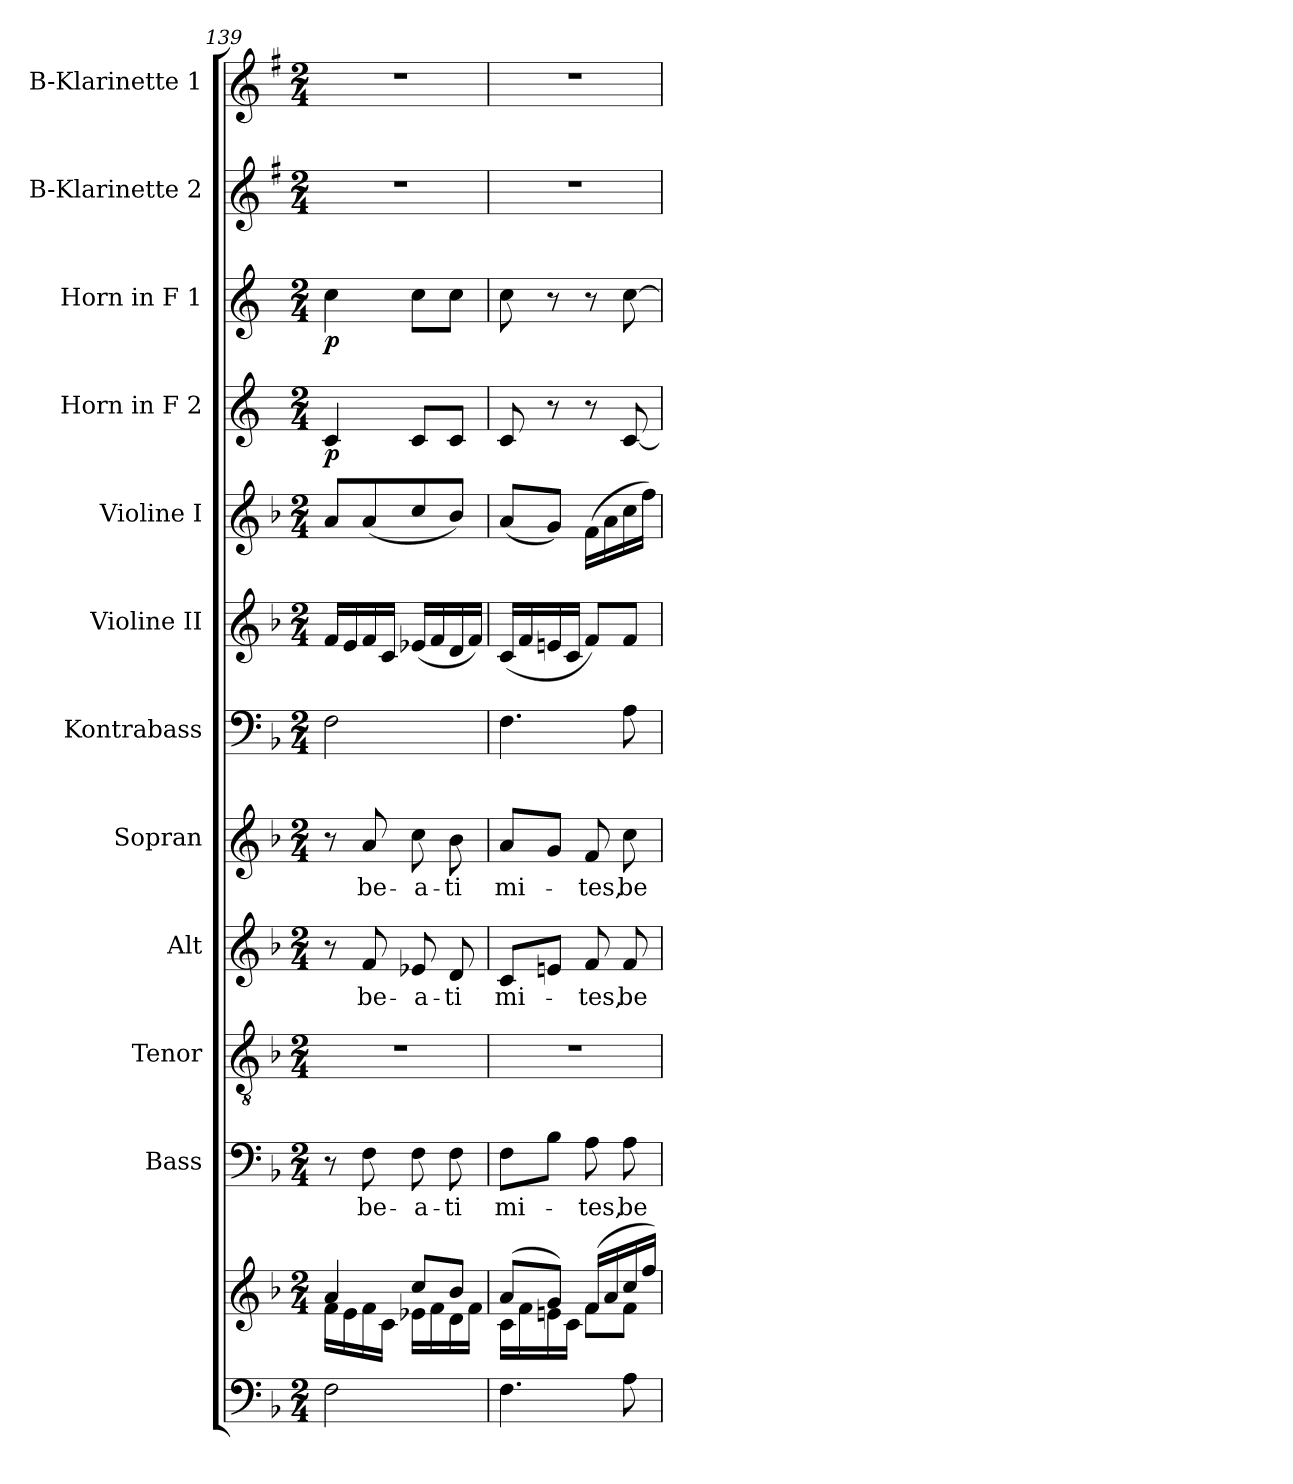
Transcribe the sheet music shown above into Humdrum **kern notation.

**kern	**kern	**kern	**text	**kern	**kern	**text	**kern	**text	**kern	**kern	**kern	**kern	**dynam	**kern	**dynam	**kern	**kern
*part12	*part12	*part11	*part11	*part10	*part9	*part9	*part8	*part8	*part7	*part6	*part5	*part4	*part4	*part3	*part3	*part2	*part1
*staff13	*staff12	*staff11	*staff11	*staff10	*staff9	*staff9	*staff8	*staff8	*staff7	*staff6	*staff5	*staff4	*staff4	*staff3	*staff3	*staff2	*staff1
*	*	*I"Bass	*	*I"Tenor	*I"Alt	*	*I"Sopran	*	*I"Kontrabass	*I"Violine II	*I"Violine I	*I"Horn in F 2	*	*I"Horn in F 1	*	*I"B-Klarinette 2	*I"B-Klarinette 1
*	*	*I'B.	*	*I'T.	*I'A.	*	*I'S.	*	*I'Kb.	*I'Vl. II	*I'Vl. I	*	*	*	*	*I'B Kl. 2	*I'B Kl. 1
*clefF4	*clefG2	*clefF4	*	*clefGv2	*clefG2	*	*clefG2	*	*clefF4	*clefG2	*clefG2	*clefG2	*	*clefG2	*	*clefG2	*clefG2
*	*	*	*	*	*	*	*	*	*ITrd7c12	*	*	*ITrd4c7	*	*ITrd4c7	*	*ITrd1c2	*ITrd1c2
*k[b-]	*k[b-]	*k[b-]	*	*k[b-]	*k[b-]	*	*k[b-]	*	*k[b-]	*k[b-]	*k[b-]	*k[b-]	*	*k[b-]	*	*k[b-]	*k[b-]
*F:	*F:	*F:	*	*F:	*F:	*	*F:	*	*F:	*F:	*F:	*F:	*	*F:	*	*F:	*F:
*M2/4	*M2/4	*M2/4	*	*M2/4	*M2/4	*	*M2/4	*	*M2/4	*M2/4	*M2/4	*M2/4	*	*M2/4	*	*M2/4	*M2/4
=139	=139	=139	=139	=139	=139	=139	=139	=139	=139	=139	=139	=139	=139	=139	=139	=139	=139
*	*^	*	*	*	*	*	*	*	*	*	*	*	*	*	*	*	*
!	!	!	!	!	!	!	!	!	!	!	!	!	!	!LO:DY:b	!	!LO:DY:b	!	!
2F\	4a/	16f\LL	8r	.	2r	8r	.	8r	.	2FF\	16f/LL	8a/L	4F/	p	4f\	p	2r	2r
.	.	16e\	.	.	.	.	.	.	.	.	16e/	.	.	.	.	.	.	.
!	!	!	!	!LO:LY:b	!	!	!LO:LY:b	!	!LO:LY:b	!	!	!	!	!	!	!	!	!
.	.	16f\	8F\	be-	.	8f/	be-	8a/	be-	.	16f/	(<8a/	.	.	.	.	.	.
.	.	16c\JJ	.	.	.	.	.	.	.	.	16c/JJ	.	.	.	.	.	.	.
!	!	!	!	!LO:LY:b	!	!	!LO:LY:b	!	!LO:LY:b	!	!	!	!	!	!	!	!	!
.	8cc/L	16e-X\LL	8F\	-a-	.	8e-X/	-a-	8cc\	-a-	.	(<16e-X/LL	8cc/	8F/L	.	8f\L	.	.	.
.	.	16f\	.	.	.	.	.	.	.	.	16f/	.	.	.	.	.	.	.
!	!	!	!	!LO:LY:b	!	!	!LO:LY:b	!	!LO:LY:b	!	!	!	!	!	!	!	!	!
.	8b-/J	16d\	8F\	-ti	.	8d/	-ti	8b-\	-ti	.	16d/	8b-/J)	8F/J	.	8f\J	.	.	.
.	.	16f\JJ	.	.	.	.	.	.	.	.	16f/JJ)	.	.	.	.	.	.	.
=140	=140	=140	=140	=140	=140	=140	=140	=140	=140	=140	=140	=140	=140	=140	=140	=140	=140	=140
!	!	!	!	!LO:LY:b	!	!	!LO:LY:b	!	!LO:LY:b	!	!	!	!	!	!	!	!	!
4.F\	(>8a/L	16c\LL	8F\L	mi-	2r	8c/L	mi-	8a/L	mi-	4.FF\	(<16c/LL	(<8a/L	8F/	.	8f\	.	2r	2r
.	.	16f\	.	.	.	.	.	.	.	.	16f/	.	.	.	.	.	.	.
.	8g/J)	16en\	8B-\J	.	.	8en/J	.	8g/J	.	.	16en/	8g/J)	8r	.	8r	.	.	.
.	.	16c\JJ	.	.	.	.	.	.	.	.	16c/JJ	.	.	.	.	.	.	.
!	!	!	!	!LO:LY:b	!	!	!LO:LY:b	!	!LO:LY:b	!	!	!	!	!	!	!	!	!
.	(>16f/LL	8f\L	8A\	-tes,	.	8f/	-tes,	8f/	-tes,	.	8f/L)	(>16f\LL	8r	.	8r	.	.	.
.	16a/	.	.	.	.	.	.	.	.	.	.	16a\	.	.	.	.	.	.
!	!	!	!	!LO:LY:b	!	!	!LO:LY:b	!	!LO:LY:b	!	!	!	!	!	!	!	!	!
8A\	16cc/	8f\J	8A\	be-	.	8f/	be-	8cc\	be-	8AA\	8f/J	16cc\	[8F/	.	[8f\	.	.	.
.	16ff/JJ)	.	.	.	.	.	.	.	.	.	.	16ff\JJ)	.	.	.	.	.	.
*	*v	*v	*	*	*	*	*	*	*	*	*	*	*	*	*	*	*	*
=	=	=	=	=	=	=	=	=	=	=	=	=	=	=	=	=	=
*-	*-	*-	*-	*-	*-	*-	*-	*-	*-	*-	*-	*-	*-	*-	*-	*-	*-
